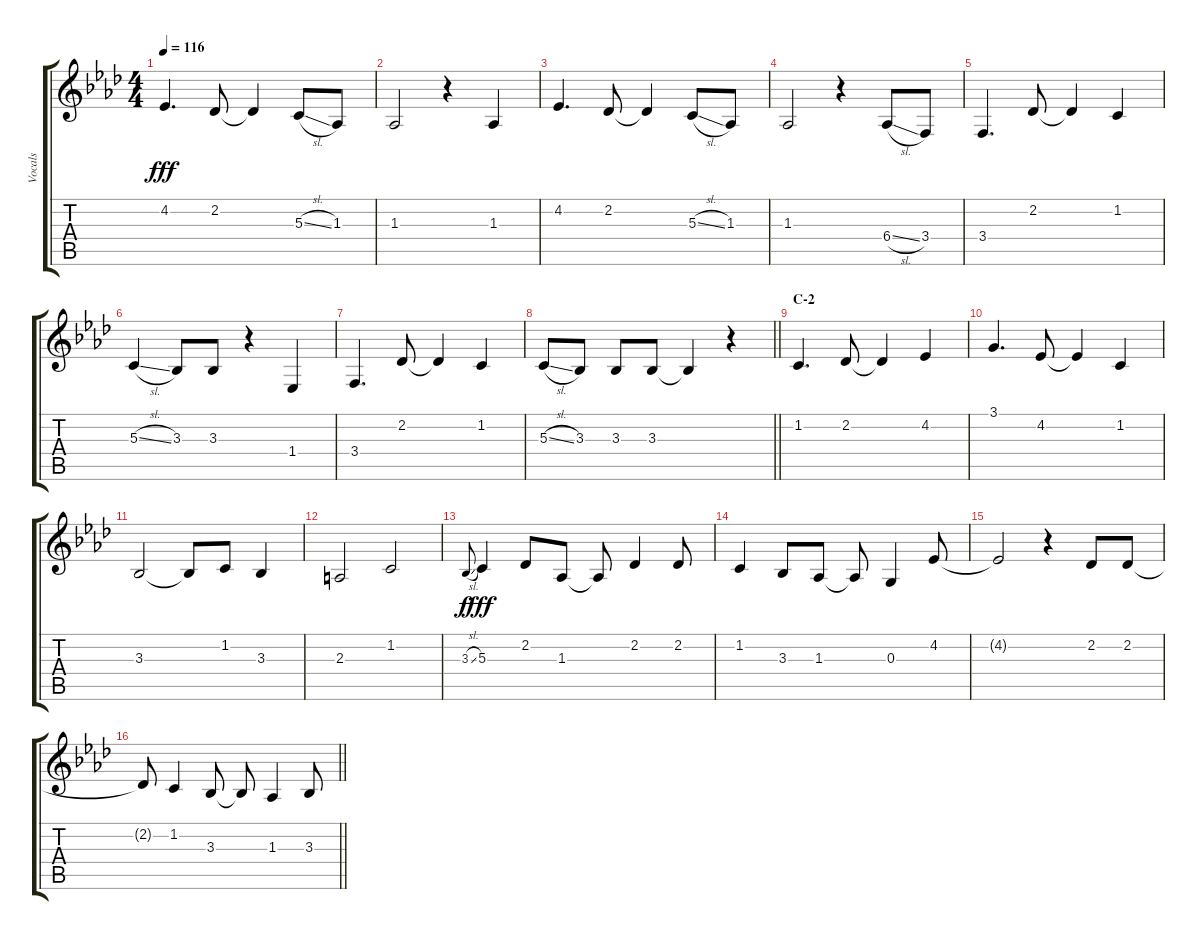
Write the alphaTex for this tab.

\track ("Vocals" "Vocals") {instrument voiceoohs}
\staff {score tabs}
\tuning (E4 B3 G3 D3 A2 E2) {hide}
\ts (4 4)
\tempo 116
\clef g2
\ks ab
4.2.4{d dy fff} 2.2.8 2.2{t}.4 5.3{sl}.8 1.3.8 |
1.3.2 r.4 1.3.4 |
4.2.4{d} 2.2.8 2.2{t}.4 5.3{sl}.8 1.3.8 |
1.3.2 r.4 6.4{sl}.8 3.4.8 |
3.4.4{d} 2.2.8 2.2{t}.4 1.2.4 |
5.3{sl}.4 3.3.8 3.3.8 r.4 1.4.4 |
3.4.4{d} 2.2.8 2.2{t}.4 1.2.4 |
\barLineRight lightlight
5.3{sl}.8 3.3.8 3.3.8 3.3.8 3.3{t}.4 r.4 |
\section ("" "C-2")
1.2.4{d} 2.2.8 2.2{t}.4 4.2.4 |
3.1.4{d} 4.2.8 4.2{t}.4 1.2.4 |
3.3.2 3.3{t}.8 1.2.8 3.3.4 |
2.3.2 1.2.2 |
3.3{sl}.8{gr onbeat dy f} 5.3.4{dy fff} 2.2.8 1.3.8 1.3{t}.8 2.2.4 2.2.8 |
1.2.4 3.3.8 1.3.8 1.3{t}.8 0.3.4 4.2.8 |
4.2{t}.2 r.4 2.2.8 2.2.8 |
\barLineRight lightlight
2.2{t}.8 1.2.4 3.3.8 3.3{t}.8 1.3.4 3.3.8
